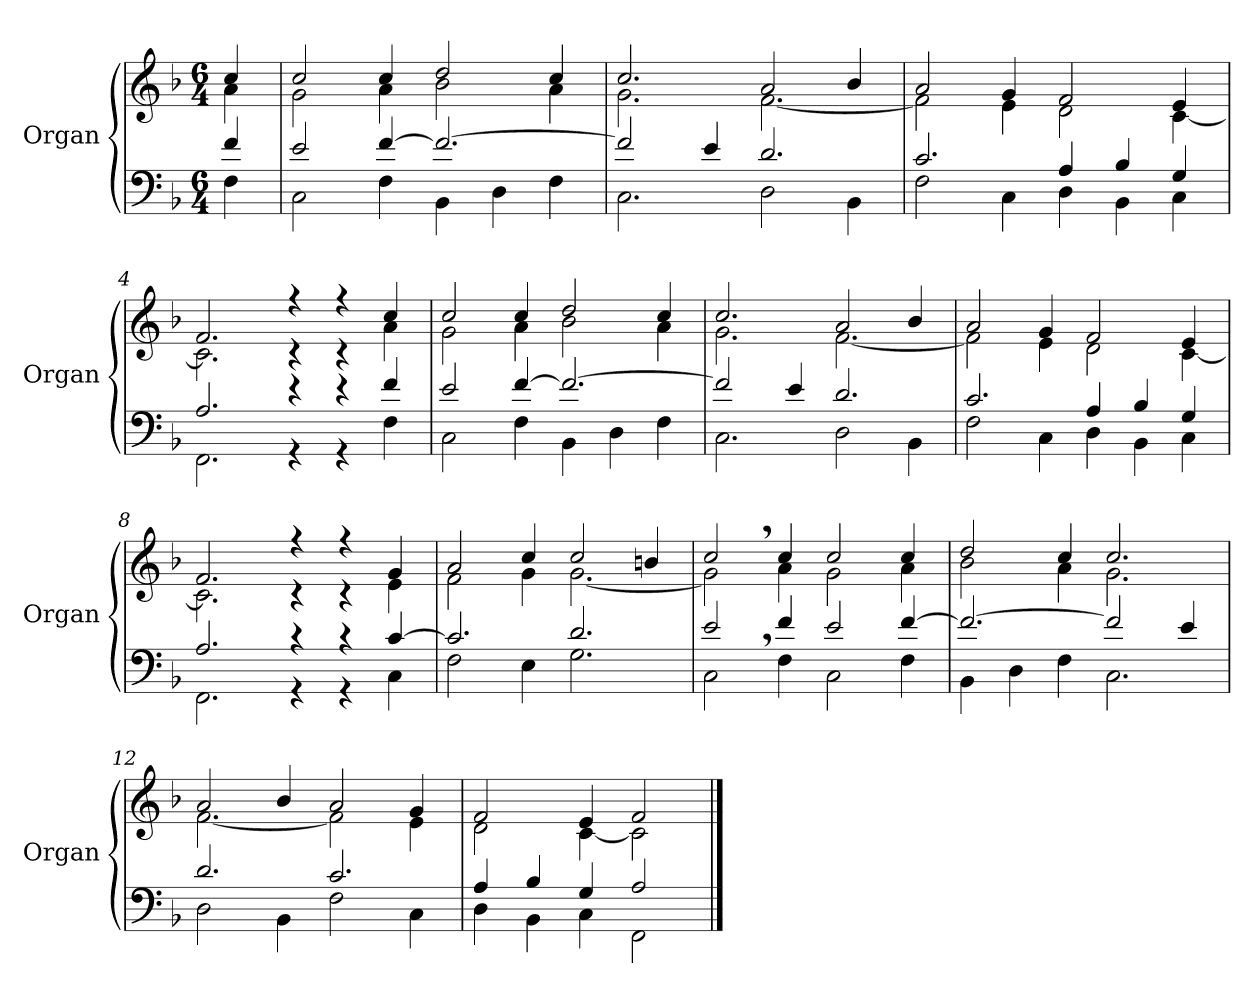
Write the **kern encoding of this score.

**kern	**kern
*part1	*part1
*staff2	*staff1
*I"Organ	*
*I'Organ	*
*clefF4	*clefG2
*k[b-]	*k[b-]
*M6/4	*M6/4
=	=
*^	*^
4f/	4F\	4cc/	4a\
=1	=1	=1	=1
2e/	2C\	2cc/	2g\
[>4f/	4F\	4cc/	4a\
2.f/_	4BB-\	2dd/	2b-\
.	4D\	.	.
.	4F\	4cc/	4a\
=2	=2	=2	=2
2f/]	2.C\	2.cc/	2.g\
4e/	.	.	.
2.d/	2D\	2a/	[<2.f\
.	4BB-\	4b-/	.
=3	=3	=3	=3
2.c/	2F\	2a/	2f\]
.	4C\	4g/	4e\
4A/	4D\	2f/	2d\
4B-/	4BB-\	.	.
4G/	4C\	4e/	[<4c\
=4	=4	=4	=4
2.A/	2.FF\	2.f/	2.c\]
4r	4r	4r	4r
4r	4r	4r	4r
4f/	4F\	4cc/	4a\
=5	=5	=5	=5
2e/	2C\	2cc/	2g\
[>4f/	4F\	4cc/	4a\
2.f/_	4BB-\	2dd/	2b-\
.	4D\	.	.
.	4F\	4cc/	4a\
=6	=6	=6	=6
2f/]	2.C\	2.cc/	2.g\
4e/	.	.	.
2.d/	2D\	2a/	[<2.f\
.	4BB-\	4b-/	.
=7	=7	=7	=7
2.c/	2F\	2a/	2f\]
.	4C\	4g/	4e\
4A/	4D\	2f/	2d\
4B-/	4BB-\	.	.
4G/	4C\	4e/	[<4c\
=8	=8	=8	=8
2.A/	2.FF\	2.f/	2.c\]
4r	4r	4r	4r
4r	4r	4r	4r
[>4c/	4C\	4g/	4e\
=9	=9	=9	=9
2.c/]	2F\	2a/	2f\
.	4E\	4cc/	4g\
2.d/	2.G\	2cc/	[<2.g\
.	.	4bn/	.
=10	=10	=10	=10
2e,</	2C\	2cc,>/	2g\]
4f/	4F\	4cc/	4a\
2e/	2C\	2cc/	2g\
[>4f/	4F\	4cc/	4a\
=11	=11	=11	=11
2.f/_>	4BB-\	2dd/	2b-\
.	4D\	.	.
.	4F\	4cc/	4a\
2f/]	2.C\	2.cc/	2.g\
4e/	.	.	.
=12	=12	=12	=12
2.d/	2D\	2a/	[<2.f\
.	4BB-\	4b-/	.
2.c/	2F\	2a/	2f\]
.	4C\	4g/	4e\
=13	=13	=13	=13
4A/	4D\	2f/	2d\
4B-/	4BB-\	.	.
4G/	4C\	4e/	[<4c\
2A/	2FF\	2f/	2c\]
*v	*v	*	*
*	*v	*v
==	==
*-	*-
